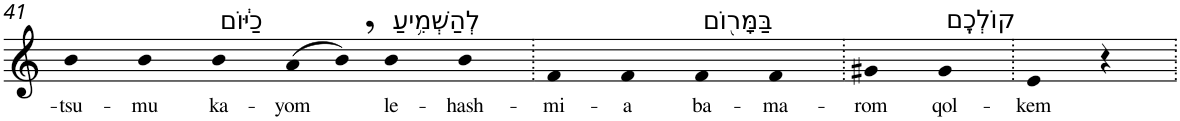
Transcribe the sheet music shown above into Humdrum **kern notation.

**kern	**text
*part1	*part1
*staff1	*staff1
*I"Piano	*
*I'Pno	*
!!LO:PB:g=z
*clefG2	*
*k[]	*
=41	=41
!	!LO:LY:b
4b	-tsu-
!	!LO:LY:b
4b	-mu
!LO:TX:a:t=כַיּ֔וֹם	!
!	!LO:LY:b
4b	ka-
!	!LO:LY:b
(8a	-yom
8b,)	.
!LO:TX:a:t=לְהַשְׁמִ֥יעַ	!
!	!LO:LY:b
4b	le-
!	!LO:LY:b
4b	-hash-
=42.	=42.
!	!LO:LY:b
4f	-mi-
!	!LO:LY:b
4f	-a
!LO:TX:a:t=בַּמָּר֖וֹם	!
!	!LO:LY:b
4f	ba-
!	!LO:LY:b
4f	-ma-
=43.	=43.
!	!LO:LY:b
4g#X	-rom
!LO:TX:a:t=קוֹלְכֶֽם	!
!	!LO:LY:b
4g#	qol-
=44.	=44.
!	!LO:LY:b
4e	-kem
4r	.
=.	=.
*-	*-
